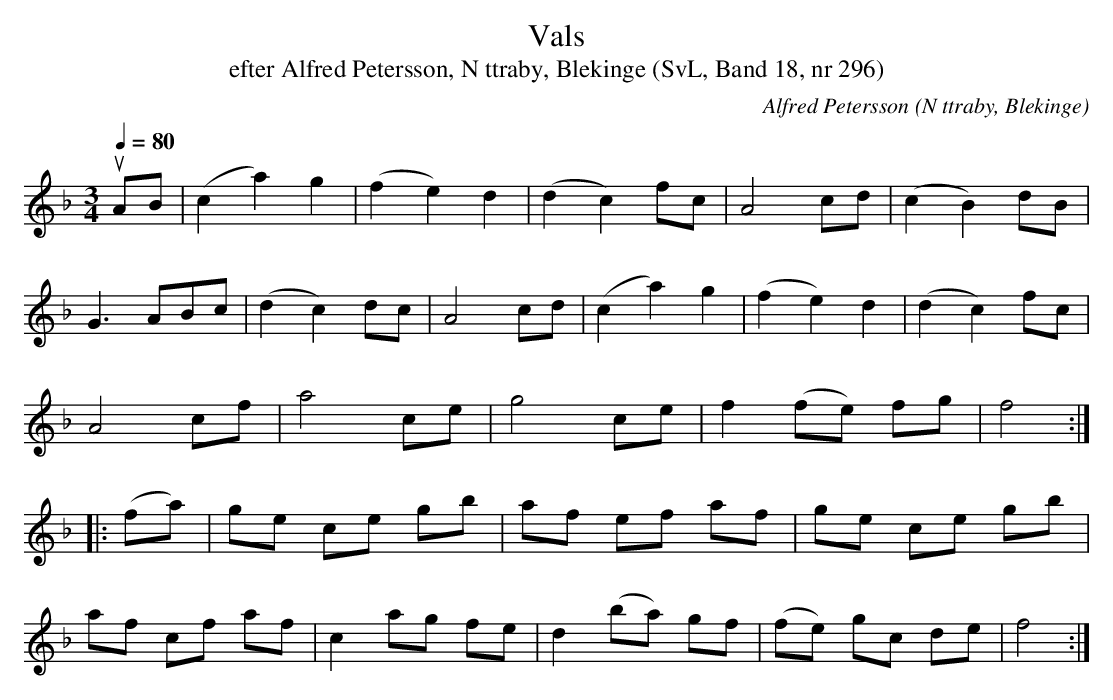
X:1
T:Vals
T:efter Alfred Petersson, N ttraby, Blekinge (SvL, Band 18, nr 296)
O:N ttraby, Blekinge
C:Alfred Petersson
M:3/4
L:1/8
Q:1/4=80
K:F
uAB|(c2a2) g2|(f2e2)d2|(d2c2) fc|A4 cd|(c2B2) dB|
G3 ABc|(d2c2) dc|A4 cd|(c2a2) g2|(f2e2) d2|(d2c2) fc|
A4 cf|a4 ce|g4 ce|f2 (fe) fg|f4:|
|:(fa)|ge ce gb|af ef af|ge ce gb|
af cf af|c2 ag fe|d2 (ba) gf|(fe) gc de|f4:|
